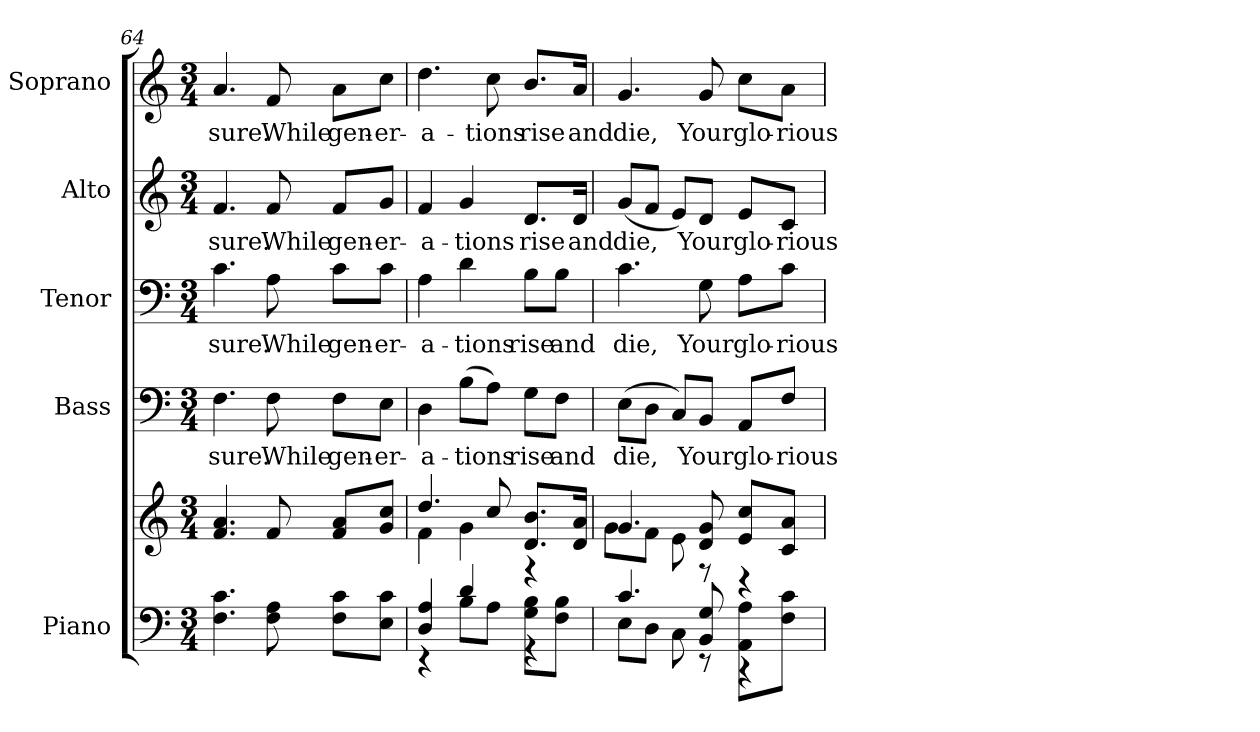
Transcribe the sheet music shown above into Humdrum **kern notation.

**kern	**kern	**kern	**text	**kern	**text	**kern	**text	**kern	**text
*part5	*part5	*part4	*part4	*part3	*part3	*part2	*part2	*part1	*part1
*staff6	*staff5	*staff4	*staff4	*staff3	*staff3	*staff2	*staff2	*staff1	*staff1
*I"Piano	*	*I"Bass	*	*I"Tenor	*	*I"Alto	*	*I"Soprano	*
*I'Pno.	*	*I'B.	*	*I'T.	*	*I'A.	*	*I'S.	*
*clefF4	*clefG2	*clefF4	*	*clefF4	*	*clefG2	*	*clefG2	*
*k[]	*k[]	*k[]	*	*k[]	*	*k[]	*	*k[]	*
*C:	*C:	*C:	*	*C:	*	*C:	*	*C:	*
*M3/4	*M3/4	*M3/4	*	*M3/4	*	*M3/4	*	*M3/4	*
=64	=64	=64	=64	=64	=64	=64	=64	=64	=64
!	!	!	!LO:LY:b:color=#000000	!	!	!	!	!	!
!	!	!	!	!	!LO:LY:b:color=#000000	!	!	!	!
!	!	!	!	!	!	!	!LO:LY:b:color=#000000	!	!
!	!	!	!	!	!	!	!	!	!LO:LY:b:color=#000000
4.Fi\ 4.ci	4.fi/ 4.ai	4.Fi\	sure.	4.ci\	sure.	4.fi/	sure.	4.ai/	sure.
!	!	!	!LO:LY:b:color=#000000	!	!	!	!	!	!
!	!	!	!	!	!LO:LY:b:color=#000000	!	!	!	!
!	!	!	!	!	!	!	!LO:LY:b:color=#000000	!	!
!	!	!	!	!	!	!	!	!	!LO:LY:b:color=#000000
8Fi\ 8Ai	8fi/	8Fi\	While	8Ai\	While	8fi/	While	8fi/	While
!	!	!	!LO:LY:b:color=#000000	!	!	!	!	!	!
!	!	!	!	!	!LO:LY:b:color=#000000	!	!	!	!
!	!	!	!	!	!	!	!LO:LY:b:color=#000000	!	!
!	!	!	!	!	!	!	!	!	!LO:LY:b:color=#000000
8Fi\ 8ci\L	8fi/ 8ai/L	8Fi\L	gen-	8ci\L	gen-	8fi/L	gen-	8ai\L	gen-
!	!	!	!LO:LY:b:color=#000000	!	!	!	!	!	!
!	!	!	!	!	!LO:LY:b:color=#000000	!	!	!	!
!	!	!	!	!	!	!	!LO:LY:b:color=#000000	!	!
!	!	!	!	!	!	!	!	!	!LO:LY:b:color=#000000
8Ei\ 8ci\J	8gi/ 8cci/J	8Ei\J	-er-	8ci\J	-er-	8gi/J	-er-	8cci\J	-er-
!!LO:LB:g=z
=65	=65	=65	=65	=65	=65	=65	=65	=65	=65
*^	*^	*	*	*	*	*	*	*	*
!	!	!	!	!	!LO:LY:b:color=#000000	!	!	!	!	!	!
!	!	!	!	!	!	!	!LO:LY:b:color=#000000	!	!	!	!
!	!	!	!	!	!	!	!	!	!LO:LY:b:color=#000000	!	!
!	!	!	!	!	!	!	!	!	!	!	!LO:LY:b:color=#000000
4Di/ 4Ai	4r	4.ddi/	4fi\	4Di\	-a-	4Ai\	-a-	4fi/	-a-	4.ddi\	-a-
!	!	!	!	!	!LO:LY:b:color=#000000	!	!	!	!	!	!
!	!	!	!	!	!	!	!LO:LY:b:color=#000000	!	!	!	!
!	!	!	!	!	!	!	!	!	!LO:LY:b:color=#000000	!	!
4di/	8Bi\L	.	4gi\	(8Bi\L	-tions	4di\	-tions	4gi/	-tions	.	.
!	!	!	!	!	!	!	!	!	!	!	!LO:LY:b:color=#000000
.	8Ai\J	8cci/	.	8Ai\J)	.	.	.	.	.	8cci\	-tions
!	!	!	!	!	!LO:LY:b:color=#000000	!	!	!	!	!	!
!	!	!	!	!	!	!	!LO:LY:b:color=#000000	!	!	!	!
!	!	!	!	!	!	!	!	!	!LO:LY:b:color=#000000	!	!
!	!	!	!	!	!	!	!	!	!	!	!LO:LY:b:color=#000000
8Gi\ 8Bi\L	4r	8.di/ 8.bi/L	4r	8Gi\L	rise	8Bi\L	rise	8.di/L	rise	8.bi/L	rise
!	!	!	!	!	!LO:LY:b:color=#000000	!	!	!	!	!	!
!	!	!	!	!	!	!	!LO:LY:b:color=#000000	!	!	!	!
8Fi\ 8Bi\J	.	.	.	8Fi\J	and	8Bi\J	and	.	.	.	.
!	!	!	!	!	!	!	!	!	!LO:LY:b:color=#000000	!	!
!	!	!	!	!	!	!	!	!	!	!	!LO:LY:b:color=#000000
.	.	16di/ 16ai/Jk	.	.	.	.	.	16di/Jk	and	16ai/Jk	and
=66	=66	=66	=66	=66	=66	=66	=66	=66	=66	=66	=66
!	!	!	!	!	!LO:LY:b:color=#000000	!	!	!	!	!	!
!	!	!	!	!	!	!	!LO:LY:b:color=#000000	!	!	!	!
!	!	!	!	!	!	!	!	!	!LO:LY:b:color=#000000	!	!
!	!	!	!	!	!	!	!	!	!	!	!LO:LY:b:color=#000000
4.ci/	8Ei\L	4.gi/	8gi\L	(8Ei\L	die,	4.ci\	die,	(8gi/L	die,	4.gi/	die,
.	8Di\J	.	8fi\J	8Di\J	.	.	.	8fi/J	.	.	.
.	8Ci\	.	8ei\	8Ci/L)	.	.	.	8ei/L)	.	.	.
!	!	!	!	!	!LO:LY:b:color=#000000	!	!	!	!	!	!
!	!	!	!	!	!	!	!LO:LY:b:color=#000000	!	!	!	!
!	!	!	!	!	!	!	!	!	!LO:LY:b:color=#000000	!	!
!	!	!	!	!	!	!	!	!	!	!	!LO:LY:b:color=#000000
8BBi/ 8Gi	8r	8di/ 8gi	8r	8BBi/J	Your	8Gi\	Your	8di/J	Your	8gi/	Your
!	!	!	!	!	!LO:LY:b:color=#000000	!	!	!	!	!	!
!	!	!	!	!	!	!	!LO:LY:b:color=#000000	!	!	!	!
!	!	!	!	!	!	!	!	!	!LO:LY:b:color=#000000	!	!
!	!	!	!	!	!	!	!	!	!	!	!LO:LY:b:color=#000000
8AAi\ 8Ai\L	4r	8ei/ 8cci/L	4r	8AAi/L	glo-	8Ai\L	glo-	8ei/L	glo-	8cci\L	glo-
!	!	!	!	!	!LO:LY:b:color=#000000	!	!	!	!	!	!
!	!	!	!	!	!	!	!LO:LY:b:color=#000000	!	!	!	!
!	!	!	!	!	!	!	!	!	!LO:LY:b:color=#000000	!	!
!	!	!	!	!	!	!	!	!	!	!	!LO:LY:b:color=#000000
8Fi\ 8ci\J	.	8ci/ 8ai/J	.	8Fi/J	-rious	8ci\J	-rious	8ci/J	-rious	8ai\J	-rious
*v	*v	*	*	*	*	*	*	*	*	*	*
*	*v	*v	*	*	*	*	*	*	*	*
=	=	=	=	=	=	=	=	=	=
*-	*-	*-	*-	*-	*-	*-	*-	*-	*-
